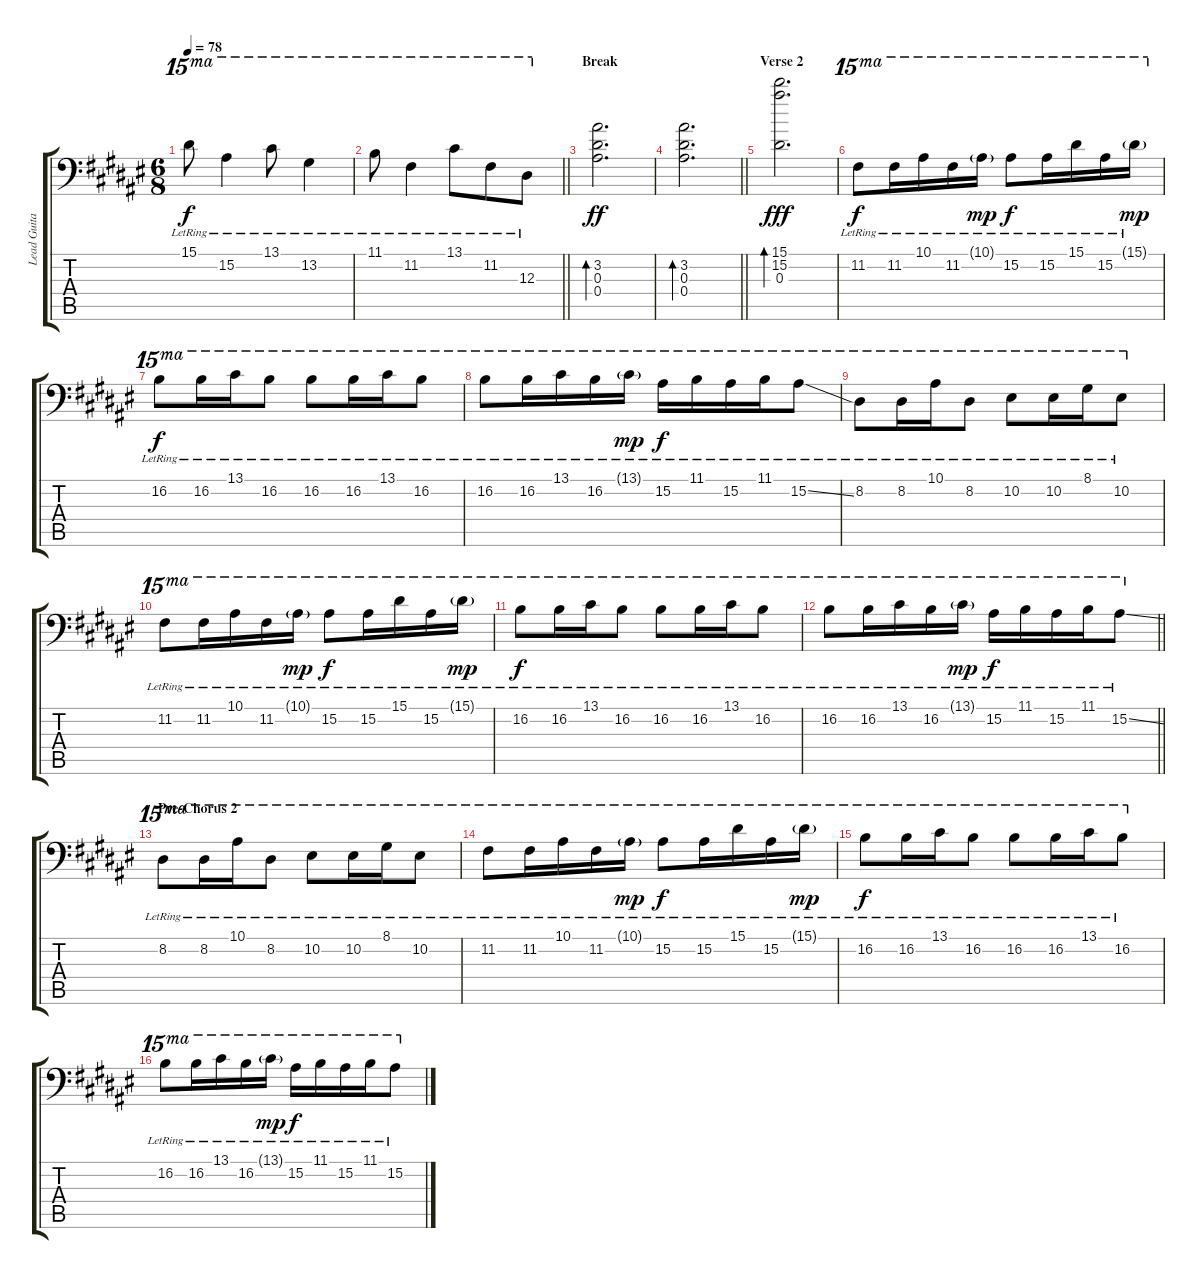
\track ("Lead Guitar (Clean)" "Lead Guita") {instrument electricguitarclean}
\staff {score tabs}
\tuning (C4 G3 Eb3 Bb2 F2 Bb1) {hide}
\ts (6 8)
\tempo 78
\clef f4
\ks d#minor
15.1{lr}.8{ot 15ma dy f} 15.2{lr}.4{ot 15ma} 13.1{lr}.8{ot 15ma} 13.2{lr}.4{ot 15ma} |
\barLineRight lightlight
11.1{lr}.8{ot 15ma} 11.2{lr}.4{ot 15ma} 13.1{lr}.8{ot 15ma} 11.2{lr}.8{ot 15ma} 12.3{lr}.8{ot 15ma} |
\section ("" "Break")
(3.2 0.3 0.4).2{d bd 60 dy ff} |
\barLineRight lightlight
(3.2 0.3 0.4).2{d bd 60} |
\section ("" "Verse 2")
(15.1 15.2 0.3).2{d bd 60 dy fff} |
11.2{lr}.8{ot 15ma dy f volume 10} 11.2{lr}.16{ot 15ma} 10.1{lr}.16{ot 15ma} 11.2{lr}.16{ot 15ma} 10.1{g lr}.16{ot 15ma dy mp} 15.2{lr}.8{ot 15ma dy f} 15.2{lr}.16{ot 15ma} 15.1{lr}.16{ot 15ma} 15.2{lr}.16{ot 15ma} 15.1{g lr}.16{ot 15ma dy mp} |
16.2{lr}.8{ot 15ma dy f} 16.2{lr}.16{ot 15ma} 13.1{lr}.16{ot 15ma} 16.2{lr}.8{ot 15ma} 16.2{lr}.8{ot 15ma} 16.2{lr}.16{ot 15ma} 13.1{lr}.16{ot 15ma} 16.2{lr}.8{ot 15ma} |
16.2{lr}.8{ot 15ma} 16.2{lr}.16{ot 15ma} 13.1{lr}.16{ot 15ma} 16.2{lr}.16{ot 15ma} 13.1{g lr}.16{ot 15ma dy mp} 15.2{lr}.16{ot 15ma dy f} 11.1{lr}.16{ot 15ma} 15.2{lr}.16{ot 15ma} 11.1{lr}.16{ot 15ma} 15.2{ss lr}.8{ot 15ma} |
8.2{lr}.8{ot 15ma} 8.2{lr}.16{ot 15ma} 10.1{lr}.16{ot 15ma} 8.2{lr}.8{ot 15ma} 10.2{lr}.8{ot 15ma} 10.2{lr}.16{ot 15ma} 8.1{lr}.16{ot 15ma} 10.2{lr}.8{ot 15ma} |
11.2{lr}.8{ot 15ma} 11.2{lr}.16{ot 15ma} 10.1{lr}.16{ot 15ma} 11.2{lr}.16{ot 15ma} 10.1{g lr}.16{ot 15ma dy mp} 15.2{lr}.8{ot 15ma dy f} 15.2{lr}.16{ot 15ma} 15.1{lr}.16{ot 15ma} 15.2{lr}.16{ot 15ma} 15.1{g lr}.16{ot 15ma dy mp} |
16.2{lr}.8{ot 15ma dy f} 16.2{lr}.16{ot 15ma} 13.1{lr}.16{ot 15ma} 16.2{lr}.8{ot 15ma} 16.2{lr}.8{ot 15ma} 16.2{lr}.16{ot 15ma} 13.1{lr}.16{ot 15ma} 16.2{lr}.8{ot 15ma} |
\barLineRight lightlight
16.2{lr}.8{ot 15ma} 16.2{lr}.16{ot 15ma} 13.1{lr}.16{ot 15ma} 16.2{lr}.16{ot 15ma} 13.1{g lr}.16{ot 15ma dy mp} 15.2{lr}.16{ot 15ma dy f} 11.1{lr}.16{ot 15ma} 15.2{lr}.16{ot 15ma} 11.1{lr}.16{ot 15ma} 15.2{ss lr}.8{ot 15ma} |
\section ("" "Pre-Chorus 2")
8.2{lr}.8{ot 15ma volume 8} 8.2{lr}.16{ot 15ma} 10.1{lr}.16{ot 15ma} 8.2{lr}.8{ot 15ma} 10.2{lr}.8{ot 15ma} 10.2{lr}.16{ot 15ma} 8.1{lr}.16{ot 15ma} 10.2{lr}.8{ot 15ma} |
11.2{lr}.8{ot 15ma} 11.2{lr}.16{ot 15ma} 10.1{lr}.16{ot 15ma} 11.2{lr}.16{ot 15ma} 10.1{g lr}.16{ot 15ma dy mp} 15.2{lr}.8{ot 15ma dy f} 15.2{lr}.16{ot 15ma} 15.1{lr}.16{ot 15ma} 15.2{lr}.16{ot 15ma} 15.1{g lr}.16{ot 15ma dy mp} |
16.2{lr}.8{ot 15ma dy f} 16.2{lr}.16{ot 15ma} 13.1{lr}.16{ot 15ma} 16.2{lr}.8{ot 15ma} 16.2{lr}.8{ot 15ma} 16.2{lr}.16{ot 15ma} 13.1{lr}.16{ot 15ma} 16.2{lr}.8{ot 15ma} |
16.2{lr}.8{ot 15ma} 16.2{lr}.16{ot 15ma} 13.1{lr}.16{ot 15ma} 16.2{lr}.16{ot 15ma} 13.1{g lr}.16{ot 15ma dy mp} 15.2{lr}.16{ot 15ma dy f} 11.1{lr}.16{ot 15ma} 15.2{lr}.16{ot 15ma} 11.1{lr}.16{ot 15ma} 15.2{ss lr}.8{ot 15ma}
